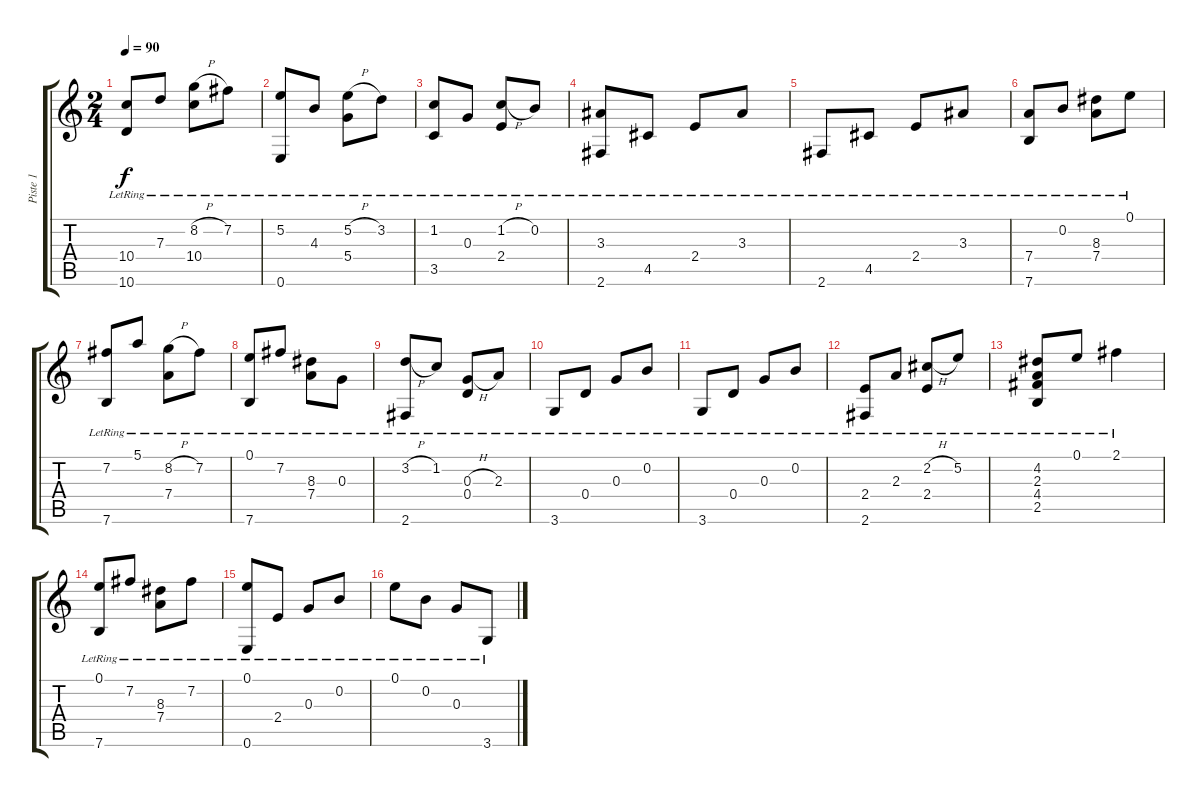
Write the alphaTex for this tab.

\track ("Piste 1" "Piste 1") {instrument acousticguitarnylon}
\staff {score tabs}
\tuning (E4 B3 G3 D3 A2 E2) {hide}
\ts (2 4)
\tempo 90
\clef g2
\ks c
(10.4{lr} 10.6{lr}).8{dy f instrument acousticguitarnylon} 7.3{lr}.8 (8.2{h} 10.4{lr}).8 7.2{lr}.8 |
(5.2{lr} 0.6{lr}).8 4.3{lr}.8 (5.2{h} 5.4{lr}).8 3.2{lr}.8 |
(1.2{lr} 3.5{lr}).8 0.3{lr}.8 (1.2{h} 2.4{lr}).8 0.2{lr}.8 |
(3.3{lr} 2.6{lr}).8 4.5{lr}.8 2.4{lr}.8 3.3{lr}.8 |
2.6{lr}.8 4.5{lr}.8 2.4{lr}.8 3.3{lr}.8 |
(7.4{lr} 7.6{lr}).8 0.2{lr}.8 (8.3{lr} 7.4{lr}).8 0.1{lr}.8 |
(7.2{lr} 7.6{lr}).8 5.1{lr}.8 (8.2{h} 7.4{lr}).8 7.2{lr}.8 |
(0.1{lr} 7.6{lr}).8 7.2{lr}.8 (8.3{lr} 7.4{lr}).8 0.3{lr}.8 |
(3.2{h} 2.6{lr}).8 1.2{lr}.8 (0.3{h} 0.4{lr}).8 2.3{lr}.8 |
3.6{lr}.8 0.4{lr}.8 0.3{lr}.8 0.2{lr}.8 |
3.6{lr}.8 0.4{lr}.8 0.3{lr}.8 0.2{lr}.8 |
(2.4{lr} 2.6{lr}).8 2.3{lr}.8 (2.2{h} 2.4{lr}).8 5.2{lr}.8 |
(4.2{lr} 2.3{lr} 4.4{lr} 2.5{lr}).8 0.1{lr}.8 2.1{lr}.4 |
(0.1{lr} 7.6{lr}).8 7.2{lr}.8 (8.3{lr} 7.4{lr}).8 7.2{lr}.8 |
(0.1{lr} 0.6{lr}).8 2.4{lr}.8 0.3{lr}.8 0.2{lr}.8 |
0.1{lr}.8 0.2{lr}.8 0.3{lr}.8 3.6{lr}.8
